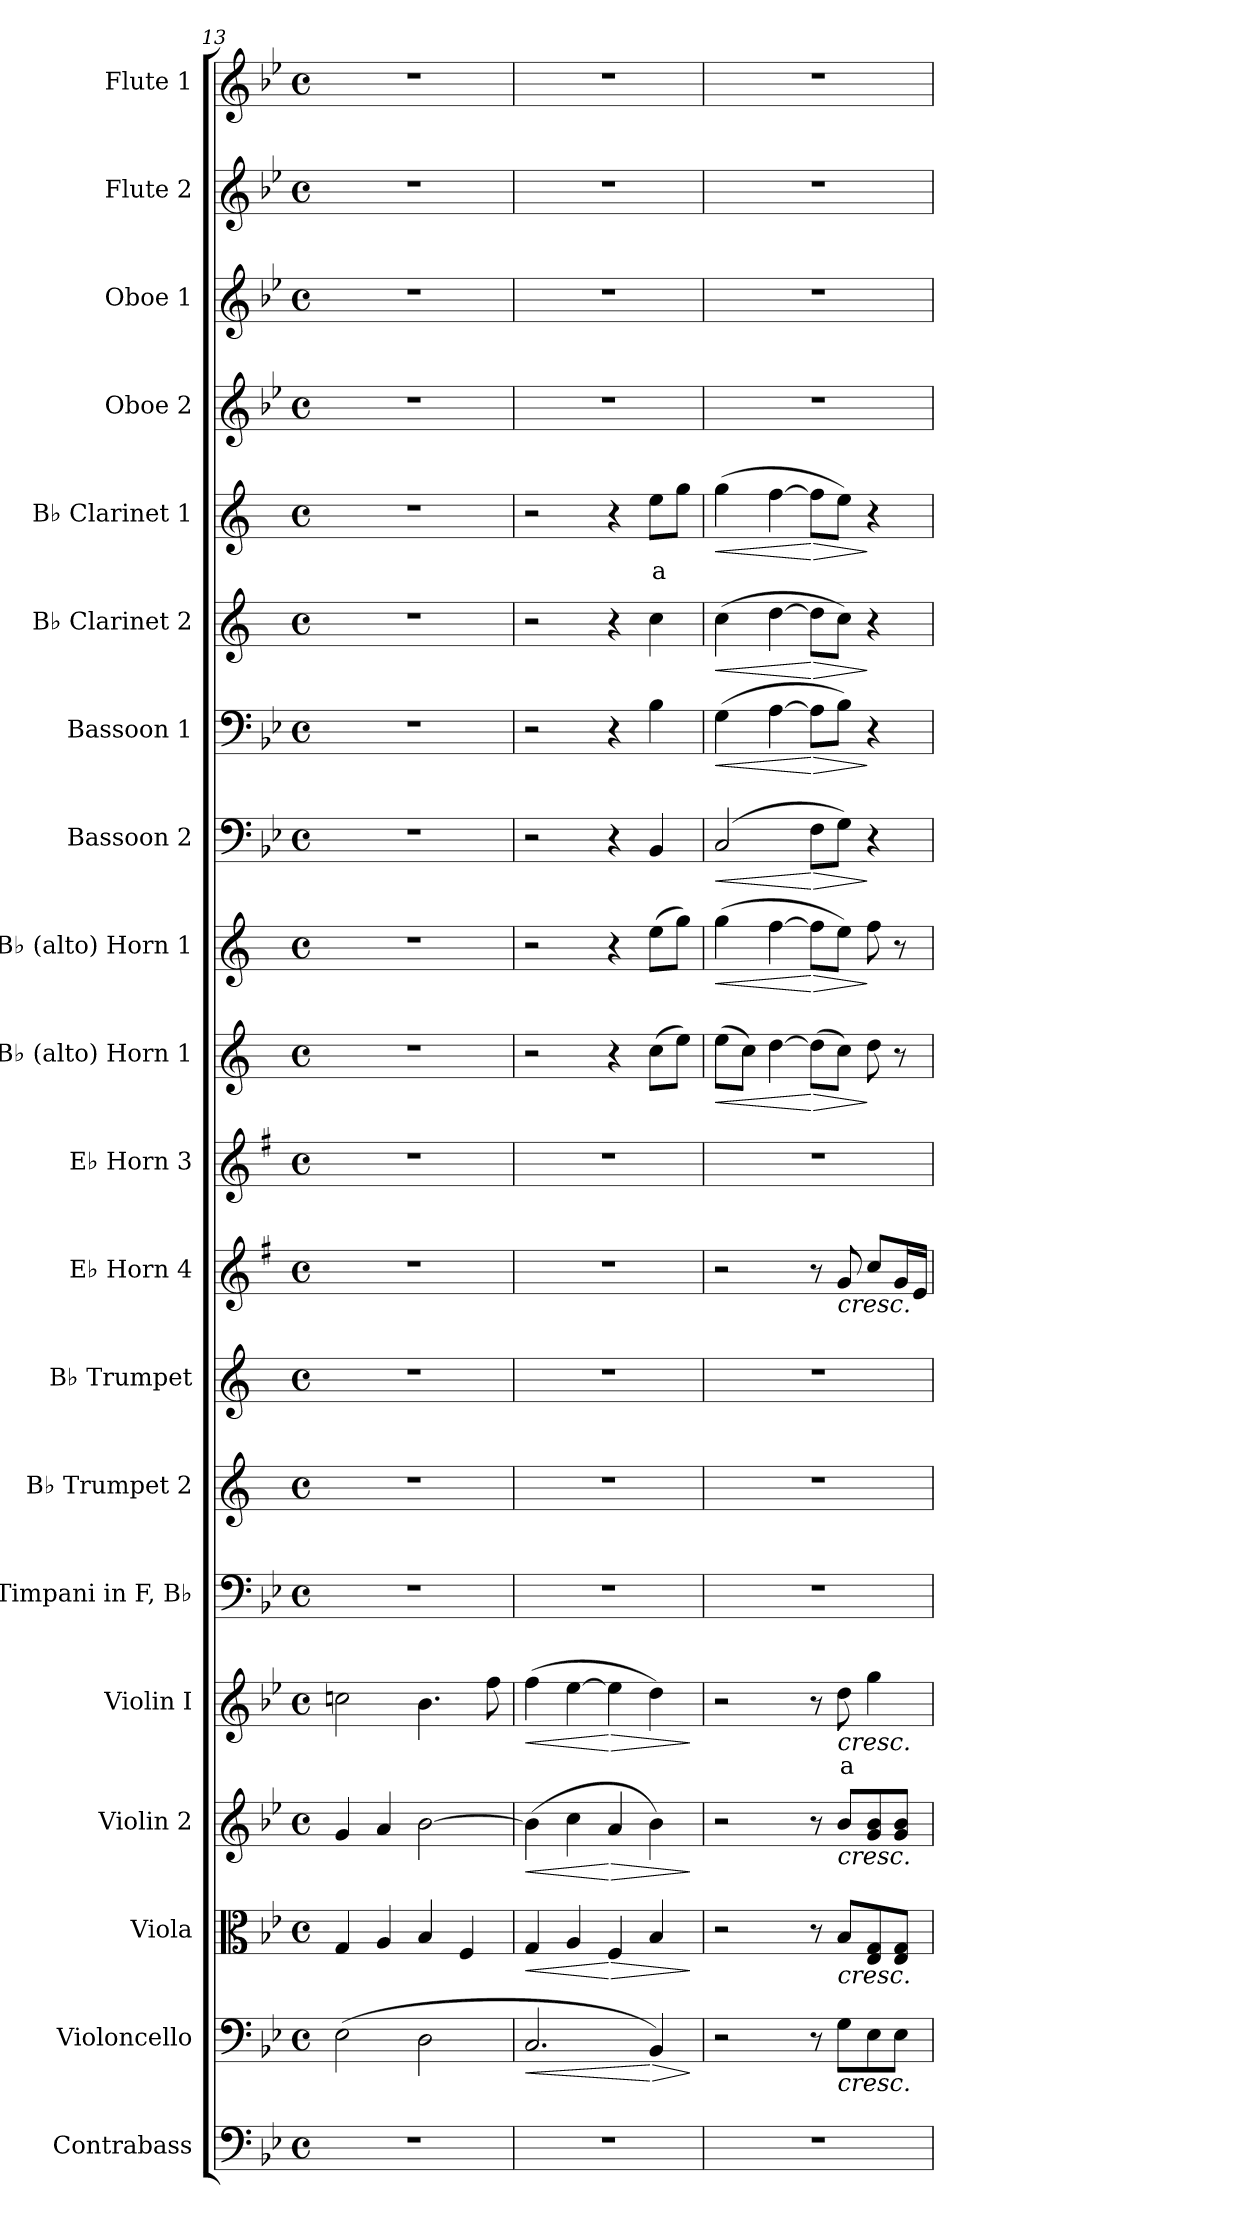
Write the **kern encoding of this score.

**kern	**kern	**dynam	**kern	**dynam	**kern	**dynam	**kern	**text	**dynam	**kern	**kern	**kern	**kern	**kern	**kern	**dynam	**kern	**dynam	**kern	**dynam	**kern	**dynam	**kern	**dynam	**kern	**text	**dynam	**kern	**kern	**kern	**kern
*part20	*part19	*part19	*part18	*part18	*part17	*part17	*part16	*part16	*part16	*part15	*part14	*part13	*part12	*part11	*part10	*part10	*part9	*part9	*part8	*part8	*part7	*part7	*part6	*part6	*part5	*part5	*part5	*part4	*part3	*part2	*part1
*staff20	*staff19	*staff19	*staff18	*staff18	*staff17	*staff17	*staff16	*staff16	*staff16	*staff15	*staff14	*staff13	*staff12	*staff11	*staff10	*staff10	*staff9	*staff9	*staff8	*staff8	*staff7	*staff7	*staff6	*staff6	*staff5	*staff5	*staff5	*staff4	*staff3	*staff2	*staff1
*I"Contrabass	*I"Violoncello	*	*I"Viola	*	*I"Violin 2	*	*I"Violin I	*	*	*I"Timpani in F, B♭	*I"B♭ Trumpet 2	*I"B♭ Trumpet	*I"E♭ Horn 4	*I"E♭ Horn 3	*I"B♭ (alto) Horn 1	*	*I"B♭ (alto) Horn 1	*	*I"Bassoon 2	*	*I"Bassoon 1	*	*I"B♭ Clarinet 2	*	*I"B♭ Clarinet 1	*	*	*I"Oboe 2	*I"Oboe 1	*I"Flute 2	*I"Flute 1
*I'Cb	*I'Vc	*	*I'Vla	*	*I'Vl 2	*	*I'Vl 1	*	*	*I'Timp	*I'Tpt 2	*I'Tpt 1	*I'Hn 4	*I'Hn 3	*I'Hn 2	*	*I'Hn 1	*	*I'Bsn 2	*	*I'Bsn 1	*	*I'Cl 2	*	*I'Cl 1	*	*	*I'Ob 2	*I'Ob 1	*I'Fl 2	*I'Fl 1
*clefF4	*clefF4	*	*clefC3	*	*clefG2	*	*clefG2	*	*	*clefF4	*clefG2	*clefG2	*clefG2	*clefG2	*clefG2	*	*clefG2	*	*clefF4	*	*clefF4	*	*clefG2	*	*clefG2	*	*	*clefG2	*clefG2	*clefG2	*clefG2
*ITrd7c12	*	*	*	*	*	*	*	*	*	*	*ITrd1c2	*ITrd1c2	*ITrd5c9	*ITrd5c9	*ITrd1c2	*	*ITrd1c2	*	*	*	*	*	*ITrd1c2	*	*ITrd1c2	*	*	*	*	*	*
*k[b-e-]	*k[b-e-]	*	*k[b-e-]	*	*k[b-e-]	*	*k[b-e-]	*	*	*k[b-e-]	*k[b-e-]	*k[b-e-]	*k[b-e-]	*k[b-e-]	*k[b-e-]	*	*k[b-e-]	*	*k[b-e-]	*	*k[b-e-]	*	*k[b-e-]	*	*k[b-e-]	*	*	*k[b-e-]	*k[b-e-]	*k[b-e-]	*k[b-e-]
*M4/4	*M4/4	*	*M4/4	*	*M4/4	*	*M4/4	*	*	*M4/4	*M4/4	*M4/4	*M4/4	*M4/4	*M4/4	*	*M4/4	*	*M4/4	*	*M4/4	*	*M4/4	*	*M4/4	*	*	*M4/4	*M4/4	*M4/4	*M4/4
*met(c)	*met(c)	*	*met(c)	*	*met(c)	*	*met(c)	*	*	*met(c)	*met(c)	*met(c)	*met(c)	*met(c)	*met(c)	*	*met(c)	*	*met(c)	*	*met(c)	*	*met(c)	*	*met(c)	*	*	*met(c)	*met(c)	*met(c)	*met(c)
=13	=13	=13	=13	=13	=13	=13	=13	=13	=13	=13	=13	=13	=13	=13	=13	=13	=13	=13	=13	=13	=13	=13	=13	=13	=13	=13	=13	=13	=13	=13	=13
1r	(>2E-\	.	4G/	.	4g/	.	2ccn\	.	.	1r	1r	1r	1r	1r	1r	.	1r	.	1r	.	1r	.	1r	.	1r	.	.	1r	1r	1r	1r
.	.	.	4A/	.	4a/	.	.	.	.	.	.	.	.	.	.	.	.	.	.	.	.	.	.	.	.	.	.	.	.	.	.
.	2D\	.	4B-/	.	[2b-\	.	4.b-\	.	.	.	.	.	.	.	.	.	.	.	.	.	.	.	.	.	.	.	.	.	.	.	.
.	.	.	4F/	.	.	.	.	.	.	.	.	.	.	.	.	.	.	.	.	.	.	.	.	.	.	.	.	.	.	.	.
.	.	.	.	.	.	.	8ff\	.	.	.	.	.	.	.	.	.	.	.	.	.	.	.	.	.	.	.	.	.	.	.	.
=14	=14	=14	=14	=14	=14	=14	=14	=14	=14	=14	=14	=14	=14	=14	=14	=14	=14	=14	=14	=14	=14	=14	=14	=14	=14	=14	=14	=14	=14	=14	=14
!	!	!LO:HP:b	!	!LO:HP:b	!	!LO:HP:b	!	!	!LO:HP:b	!	!	!	!	!	!	!	!	!	!	!	!	!	!	!	!	!	!	!	!	!	!
1r	2.C/	<	4G/	<	(>4b-\]	<	(>4ff\	.	<	1r	1r	1r	1r	1r	2r	.	2r	.	2r	.	2r	.	2r	.	2r	.	.	1r	1r	1r	1r
.	.	.	4A/	.	4cc\	.	[4ee-\	.	.	.	.	.	.	.	.	.	.	.	.	.	.	.	.	.	.	.	.	.	.	.	.
!	!	!	!	!LO:HP:n=1:b	!	!LO:HP:n=1:b	!	!	!LO:HP:n=1:b	!	!	!	!	!	!	!	!	!	!	!	!	!	!	!	!	!	!	!	!	!	!
.	.	.	4F/	[ >	4a/	[ >	4ee-\]	.	[ >	.	.	.	.	.	4r	.	4r	.	4r	.	4r	.	4r	.	4r	.	.	.	.	.	.
!	!	!LO:HP:n=1:b	!	!	!	!	!	!	!	!	!	!	!	!	!	!	!	!	!	!	!	!	!	!	!	!LO:LY:b:color=#FF0000	!	!	!	!	!
.	4BB-/)	[ >	4B-/	.	4b-\)	.	4dd\)	.	.	.	.	.	.	.	(>8b-\L	.	(>8dd\L	.	4BB-/	.	4B-\	.	4b-\	.	8dd\L	a	.	.	.	.	.
.	.	.	.	.	.	.	.	.	.	.	.	.	.	.	8dd\J)	.	8ff\J)	.	.	.	.	.	.	.	8ff\J	.	.	.	.	.	.
.	.	]	.	]	.	]	.	.	]	.	.	.	.	.	.	.	.	.	.	.	.	.	.	.	.	.	.	.	.	.	.
=15	=15	=15	=15	=15	=15	=15	=15	=15	=15	=15	=15	=15	=15	=15	=15	=15	=15	=15	=15	=15	=15	=15	=15	=15	=15	=15	=15	=15	=15	=15	=15
!	!	!	!	!	!	!	!	!	!	!	!	!	!	!	!	!LO:HP:b	!	!LO:HP:b	!	!LO:HP:b	!	!LO:HP:b	!	!LO:HP:b	!	!	!LO:HP:b	!	!	!	!
1r	2r	.	2r	.	2r	.	2r	.	.	1r	1r	1r	2r	1r	(>8dd\L	<	(>4ff\	<	(>2C/	<	(>4G\	<	(>4b-\	<	(>4ff\	.	<	1r	1r	1r	1r
.	.	.	.	.	.	.	.	.	.	.	.	.	.	.	8b-\J)	.	.	.	.	.	.	.	.	.	.	.	.	.	.	.	.
.	.	.	.	.	.	.	.	.	.	.	.	.	.	.	[4cc\	.	[4ee-\	.	.	.	[4A\	.	[4cc\	.	[4ee-\	.	.	.	.	.	.
!	!	!	!	!	!	!	!	!	!	!	!	!	!	!	!	!LO:HP:n=1:b	!	!LO:HP:n=1:b	!	!LO:HP:n=1:b	!	!LO:HP:n=1:b	!	!LO:HP:n=1:b	!	!	!LO:HP:n=1:b	!	!	!	!
.	8r	.	8r	.	8r	.	8r	.	.	.	.	.	8r	.	(>8cc\L]	[ >	8ee-\L]	[ >	8F\L	[ >	8A\L]	[ >	8cc\L]	[ >	8ee-\L]	.	[ >	.	.	.	.
!	!	!	!	!	!	!	!	!	!	!	!	!	!LO:TX:b:i:t=cresc.	!	!	!	!	!	!	!	!	!	!	!	!	!	!	!	!	!	!
!	!	!	!	!	!	!	!LO:TX:b:i:t=cresc.	!	!	!	!	!	!	!	!	!	!	!	!	!	!	!	!	!	!	!	!	!	!	!	!
!	!	!	!	!	!LO:TX:b:i:t=cresc.	!	!	!	!	!	!	!	!	!	!	!	!	!	!	!	!	!	!	!	!	!	!	!	!	!	!
!	!	!	!LO:TX:b:i:t=cresc.	!	!	!	!	!	!	!	!	!	!	!	!	!	!	!	!	!	!	!	!	!	!	!	!	!	!	!	!
!	!LO:TX:b:i:t=cresc.	!	!	!	!	!	!	!	!	!	!	!	!	!	!	!	!	!	!	!	!	!	!	!	!	!	!	!	!	!	!
!	!	!	!	!	!	!	!	!LO:LY:b:color=#FF0000	!	!	!	!	!	!	!	!	!	!	!	!	!	!	!	!	!	!	!	!	!	!	!
.	8G\L	.	8B-/L	.	8b-/L	.	8dd\	a	.	.	.	.	8B-/	.	8b-\J)	.	8dd\J)	.	8G\J)	.	8B-\J)	.	8b-\J)	.	8dd\J)	.	.	.	.	.	.
.	8E-\	.	8E-/ 8G/	.	8g/ 8b-/	.	4gg\	.	.	.	.	.	8e-/L	.	8cc\	]	8ee-\	]	4r	]	4r	]	4r	]	4r	.	]	.	.	.	.
.	8E-\J	.	8E-/ 8G/J	.	8g/ 8b-/J	.	.	.	.	.	.	.	16B-/L	.	8r	.	8r	.	.	.	.	.	.	.	.	.	.	.	.	.	.
.	.	.	.	.	.	.	.	.	.	.	.	.	16G/JJ	.	.	.	.	.	.	.	.	.	.	.	.	.	.	.	.	.	.
=	=	=	=	=	=	=	=	=	=	=	=	=	=	=	=	=	=	=	=	=	=	=	=	=	=	=	=	=	=	=	=
*-	*-	*-	*-	*-	*-	*-	*-	*-	*-	*-	*-	*-	*-	*-	*-	*-	*-	*-	*-	*-	*-	*-	*-	*-	*-	*-	*-	*-	*-	*-	*-
